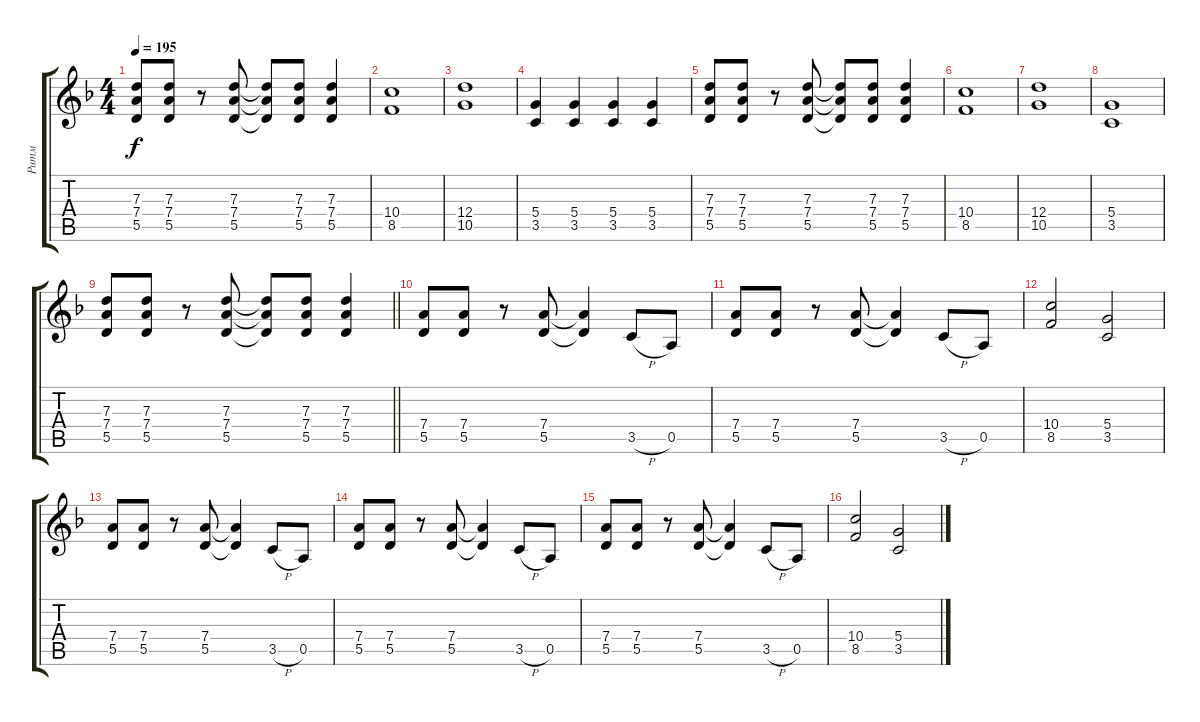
\track ("Ритм" "Ритм") {instrument distortionguitar}
\staff {score tabs}
\tuning (E4 B3 G3 D3 A2 E2) {hide}
\ts (4 4)
\tempo 195
\clef g2
\ks f
(7.3 7.4 5.5).8{dy f} (7.3 7.4 5.5).8 r.8 (7.3 7.4 5.5).8 (7.3{t} 7.4{t} 5.5{t}).8 (7.3 7.4 5.5).8 (7.3 7.4 5.5).4 |
(10.4 8.5).1 |
(12.4 10.5).1 |
(5.4 3.5).4 (5.4 3.5).4 (5.4 3.5).4 (5.4 3.5).4 |
(7.3 7.4 5.5).8 (7.3 7.4 5.5).8 r.8 (7.3 7.4 5.5).8 (7.3{t} 7.4{t} 5.5{t}).8 (7.3 7.4 5.5).8 (7.3 7.4 5.5).4 |
(10.4 8.5).1 |
(12.4 10.5).1 |
(5.4 3.5).1 |
\barLineRight lightlight
(7.3 7.4 5.5).8 (7.3 7.4 5.5).8 r.8 (7.3 7.4 5.5).8 (7.3{t} 7.4{t} 5.5{t}).8 (7.3 7.4 5.5).8 (7.3 7.4 5.5).4 |
(7.4 5.5).8 (7.4 5.5).8 r.8 (7.4 5.5).8 (7.4{t} 5.5{t}).4 3.5{h}.8 0.5.8 |
(7.4 5.5).8 (7.4 5.5).8 r.8 (7.4 5.5).8 (7.4{t} 5.5{t}).4 3.5{h}.8 0.5.8 |
(10.4 8.5).2 (5.4 3.5).2 |
(7.4 5.5).8 (7.4 5.5).8 r.8 (7.4 5.5).8 (7.4{t} 5.5{t}).4 3.5{h}.8 0.5.8 |
(7.4 5.5).8 (7.4 5.5).8 r.8 (7.4 5.5).8 (7.4{t} 5.5{t}).4 3.5{h}.8 0.5.8 |
(7.4 5.5).8 (7.4 5.5).8 r.8 (7.4 5.5).8 (7.4{t} 5.5{t}).4 3.5{h}.8 0.5.8 |
(10.4 8.5).2 (5.4 3.5).2
